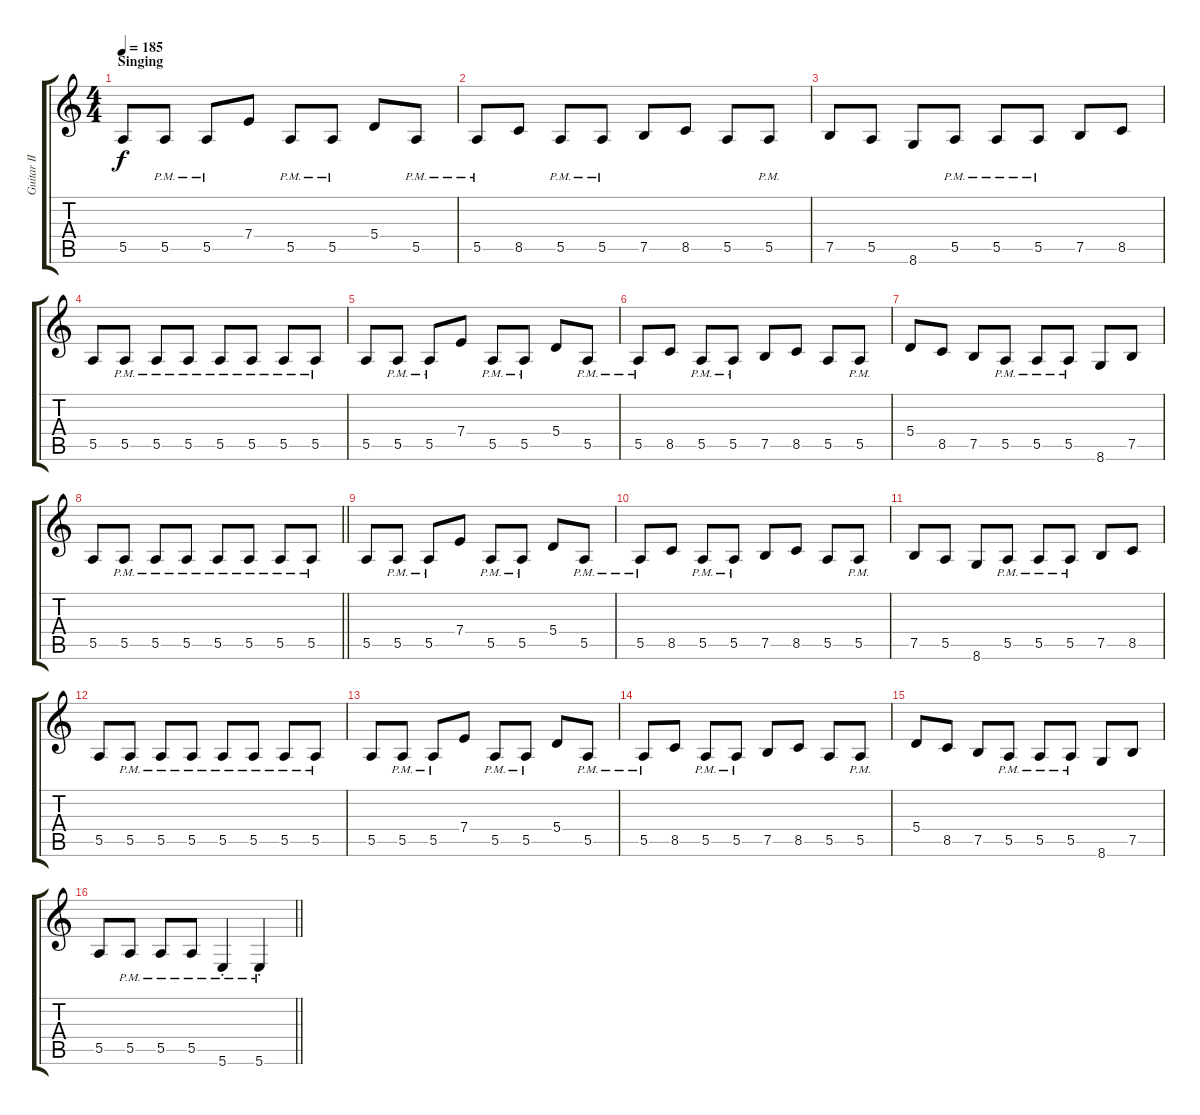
\track ("Guitar II" "Guitar II") {instrument distortionguitar}
\staff {score tabs}
\tuning (B3 Gb3 D3 A2 E2 B1) {hide}
\ts (4 4)
\section ("" "Singing")
\tempo 185
\clef g2
\ks c
5.5.8{dy f} 5.5{pm}.8 5.5{pm}.8 7.4.8 5.5{pm}.8 5.5{pm}.8 5.4.8 5.5{pm}.8 |
5.5{pm}.8 8.5.8 5.5{pm}.8 5.5{pm}.8 7.5.8 8.5.8 5.5.8 5.5{pm}.8 |
7.5.8 5.5.8 8.6.8 5.5{pm}.8 5.5{pm}.8 5.5{pm}.8 7.5.8 8.5.8 |
5.5.8 5.5{pm}.8 5.5{pm}.8 5.5{pm}.8 5.5{pm}.8 5.5{pm}.8 5.5{pm}.8 5.5{pm}.8 |
5.5.8 5.5{pm}.8 5.5{pm}.8 7.4.8 5.5{pm}.8 5.5{pm}.8 5.4.8 5.5{pm}.8 |
5.5{pm}.8 8.5.8 5.5{pm}.8 5.5{pm}.8 7.5.8 8.5.8 5.5.8 5.5{pm}.8 |
5.4.8 8.5.8 7.5.8 5.5{pm}.8 5.5{pm}.8 5.5{pm}.8 8.6.8 7.5.8 |
\barLineRight lightlight
5.5.8 5.5{pm}.8 5.5{pm}.8 5.5{pm}.8 5.5{pm}.8 5.5{pm}.8 5.5{pm}.8 5.5{pm}.8 |
\section ("" "")
5.5.8 5.5{pm}.8 5.5{pm}.8 7.4.8 5.5{pm}.8 5.5{pm}.8 5.4.8 5.5{pm}.8 |
5.5{pm}.8 8.5.8 5.5{pm}.8 5.5{pm}.8 7.5.8 8.5.8 5.5.8 5.5{pm}.8 |
7.5.8 5.5.8 8.6.8 5.5{pm}.8 5.5{pm}.8 5.5{pm}.8 7.5.8 8.5.8 |
5.5.8 5.5{pm}.8 5.5{pm}.8 5.5{pm}.8 5.5{pm}.8 5.5{pm}.8 5.5{pm}.8 5.5{pm}.8 |
5.5.8 5.5{pm}.8 5.5{pm}.8 7.4.8 5.5{pm}.8 5.5{pm}.8 5.4.8 5.5{pm}.8 |
5.5{pm}.8 8.5.8 5.5{pm}.8 5.5{pm}.8 7.5.8 8.5.8 5.5.8 5.5{pm}.8 |
5.4.8 8.5.8 7.5.8 5.5{pm}.8 5.5{pm}.8 5.5{pm}.8 8.6.8 7.5.8 |
\barLineRight lightlight
5.5.8 5.5{pm}.8 5.5{pm}.8 5.5{pm}.8 5.6{pm st}.4 5.6{pm st}.4
